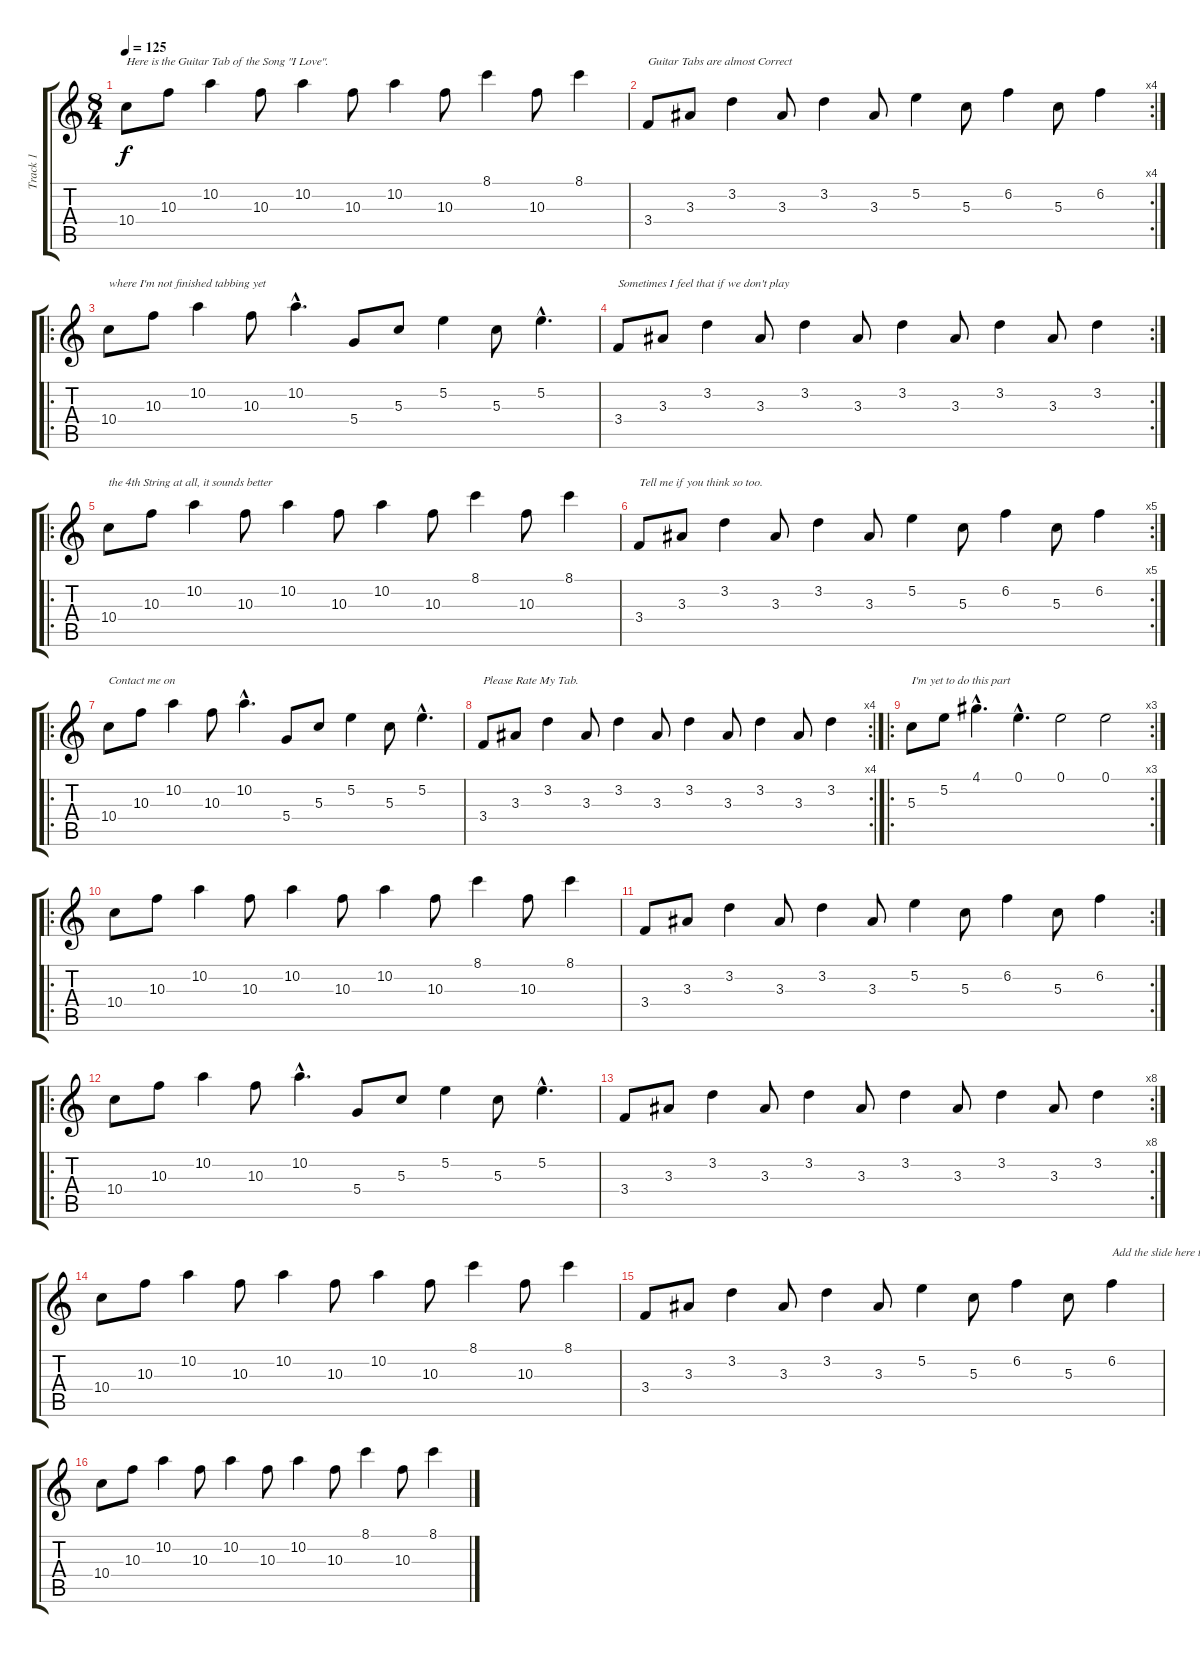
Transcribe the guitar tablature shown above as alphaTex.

\track ("Track 1" "Track 1") {instrument acousticguitarnylon}
\staff {score tabs}
\tuning (E4 B3 G3 D3 A2 E2) {hide}
\ts (8 4)
\tempo 125
\clef g2
\ks c
10.4.8{txt "Here is the Guitar Tab of the Song \"I Love\"." dy f instrument acousticguitarnylon} 10.3.8 10.2.4 10.3.8 10.2.4 10.3.8 10.2.4 10.3.8 8.1.4 10.3.8 8.1.4 |
\rc 4
3.4.8{txt "Guitar Tabs are almost Correct"} 3.3.8 3.2.4 3.3.8 3.2.4 3.3.8 5.2.4 5.3.8 6.2.4 5.3.8 6.2.4 |
\ro
10.4.8{txt "where I'm not finished tabbing yet"} 10.3.8 10.2.4 10.3.8 10.2{hac}.4{d} 5.4.8 5.3.8 5.2.4 5.3.8 5.2{hac}.4{d} |
\rc 2
3.4.8{txt "Sometimes I feel that if we don't play"} 3.3.8 3.2.4 3.3.8 3.2.4 3.3.8 3.2.4 3.3.8 3.2.4 3.3.8 3.2.4 |
\ro
10.4.8{txt "the 4th String at all, it sounds better"} 10.3.8 10.2.4 10.3.8 10.2.4 10.3.8 10.2.4 10.3.8 8.1.4 10.3.8 8.1.4 |
\rc 5
3.4.8{txt "Tell me if you think so too."} 3.3.8 3.2.4 3.3.8 3.2.4 3.3.8 5.2.4 5.3.8 6.2.4 5.3.8 6.2.4 |
\ro
10.4.8{txt "Contact me on"} 10.3.8 10.2.4 10.3.8 10.2{hac}.4{d} 5.4.8 5.3.8 5.2.4 5.3.8 5.2{hac}.4{d} |
\rc 4
3.4.8{txt "Please Rate My Tab."} 3.3.8 3.2.4 3.3.8 3.2.4 3.3.8 3.2.4 3.3.8 3.2.4 3.3.8 3.2.4 |
\ro
\rc 3
5.3.8{txt "I'm yet to do this part"} 5.2.8 4.1{hac}.4{d} 0.1{hac}.4{d} 0.1.2 0.1.2 |
\ro
10.4.8 10.3.8 10.2.4 10.3.8 10.2.4 10.3.8 10.2.4 10.3.8 8.1.4 10.3.8 8.1.4 |
\rc 2
3.4.8 3.3.8 3.2.4 3.3.8 3.2.4 3.3.8 5.2.4 5.3.8 6.2.4 5.3.8 6.2.4 |
\ro
10.4.8 10.3.8 10.2.4 10.3.8 10.2{hac}.4{d} 5.4.8 5.3.8 5.2.4 5.3.8 5.2{hac}.4{d} |
\rc 8
3.4.8 3.3.8 3.2.4 3.3.8 3.2.4 3.3.8 3.2.4 3.3.8 3.2.4 3.3.8 3.2.4 |
10.4.8 10.3.8 10.2.4 10.3.8 10.2.4 10.3.8 10.2.4 10.3.8 8.1.4 10.3.8 8.1.4 |
3.4.8 3.3.8 3.2.4 3.3.8 3.2.4 3.3.8 5.2.4 5.3.8 6.2.4 5.3.8 6.2.4{txt "Add the slide here till fret 10"} |
10.4.8 10.3.8 10.2.4 10.3.8 10.2.4 10.3.8 10.2.4 10.3.8 8.1.4 10.3.8 8.1.4
